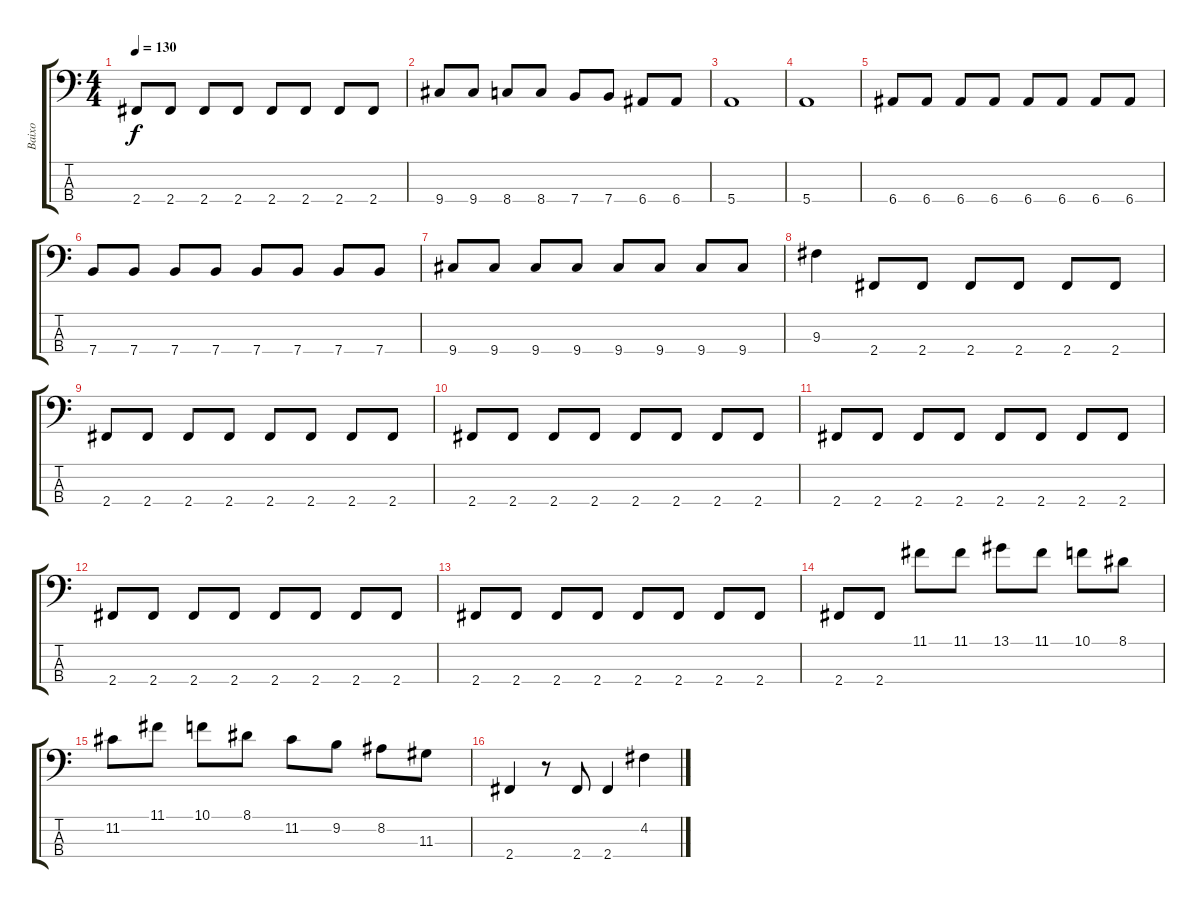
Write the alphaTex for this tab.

\track ("Baixo" "Baixo") {instrument electricbassfinger}
\staff {score tabs}
\tuning (G2 D2 A1 E1) {hide}
\ts (4 4)
\tempo 130
\clef f4
\ks c
2.4.8{dy f} 2.4.8 2.4.8 2.4.8 2.4.8 2.4.8 2.4.8 2.4.8 |
9.4.8 9.4.8 8.4.8 8.4.8 7.4.8 7.4.8 6.4.8 6.4.8 |
5.4.1 |
5.4.1 |
6.4.8 6.4.8 6.4.8 6.4.8 6.4.8 6.4.8 6.4.8 6.4.8 |
7.4.8 7.4.8 7.4.8 7.4.8 7.4.8 7.4.8 7.4.8 7.4.8 |
9.4.8 9.4.8 9.4.8 9.4.8 9.4.8 9.4.8 9.4.8 9.4.8 |
9.3.4 2.4.8 2.4.8 2.4.8 2.4.8 2.4.8 2.4.8 |
2.4.8 2.4.8 2.4.8 2.4.8 2.4.8 2.4.8 2.4.8 2.4.8 |
2.4.8 2.4.8 2.4.8 2.4.8 2.4.8 2.4.8 2.4.8 2.4.8 |
2.4.8 2.4.8 2.4.8 2.4.8 2.4.8 2.4.8 2.4.8 2.4.8 |
2.4.8 2.4.8 2.4.8 2.4.8 2.4.8 2.4.8 2.4.8 2.4.8 |
2.4.8 2.4.8 2.4.8 2.4.8 2.4.8 2.4.8 2.4.8 2.4.8 |
2.4.8 2.4.8 11.1.8 11.1.8 13.1.8 11.1.8 10.1.8 8.1.8 |
11.2.8 11.1.8 10.1.8 8.1.8 11.2.8 9.2.8 8.2.8 11.3.8 |
2.4.4 r.8 2.4.8 2.4.4 4.2.4
